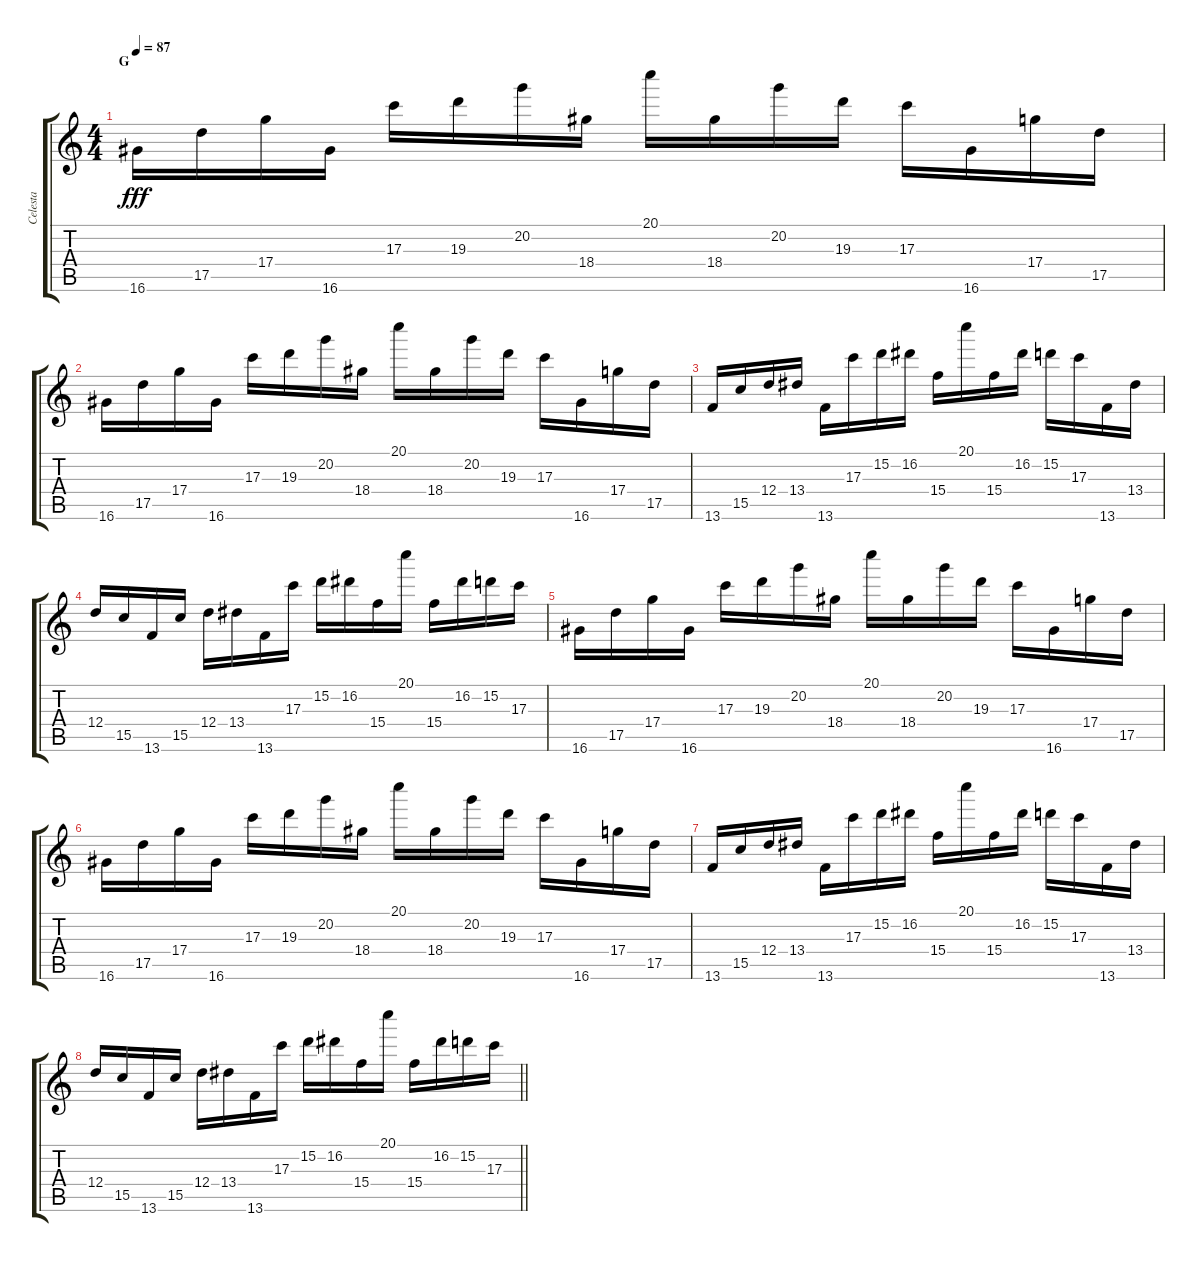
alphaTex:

\track ("Celesta" "Celesta") {instrument celesta}
\staff {score tabs}
\tuning (E5 B4 G4 D4 A3 E3) {hide}
\ts (4 4)
\section ("" "G")
\tempo 87
\clef g2
\ks c
16.6.16{dy fff} 17.5.16 17.4.16 16.6.16 17.3.16 19.3.16 20.2.16 18.4.16 20.1.16 18.4.16 20.2.16 19.3.16 17.3.16 16.6.16 17.4.16 17.5.16 |
16.6.16 17.5.16 17.4.16 16.6.16 17.3.16 19.3.16 20.2.16 18.4.16 20.1.16 18.4.16 20.2.16 19.3.16 17.3.16 16.6.16 17.4.16 17.5.16 |
13.6.16 15.5.16 12.4.16 13.4.16 13.6.16 17.3.16 15.2.16 16.2.16 15.4.16 20.1.16 15.4.16 16.2.16 15.2.16 17.3.16 13.6.16 13.4.16 |
12.4.16 15.5.16 13.6.16 15.5.16 12.4.16 13.4.16 13.6.16 17.3.16 15.2.16 16.2.16 15.4.16 20.1.16 15.4.16 16.2.16 15.2.16 17.3.16 |
16.6.16 17.5.16 17.4.16 16.6.16 17.3.16 19.3.16 20.2.16 18.4.16 20.1.16 18.4.16 20.2.16 19.3.16 17.3.16 16.6.16 17.4.16 17.5.16 |
16.6.16 17.5.16 17.4.16 16.6.16 17.3.16 19.3.16 20.2.16 18.4.16 20.1.16 18.4.16 20.2.16 19.3.16 17.3.16 16.6.16 17.4.16 17.5.16 |
13.6.16 15.5.16 12.4.16 13.4.16 13.6.16 17.3.16 15.2.16 16.2.16 15.4.16 20.1.16 15.4.16 16.2.16 15.2.16 17.3.16 13.6.16 13.4.16 |
\barLineRight lightlight
12.4.16 15.5.16 13.6.16 15.5.16 12.4.16 13.4.16 13.6.16 17.3.16 15.2.16 16.2.16 15.4.16 20.1.16 15.4.16 16.2.16 15.2.16 17.3.16
